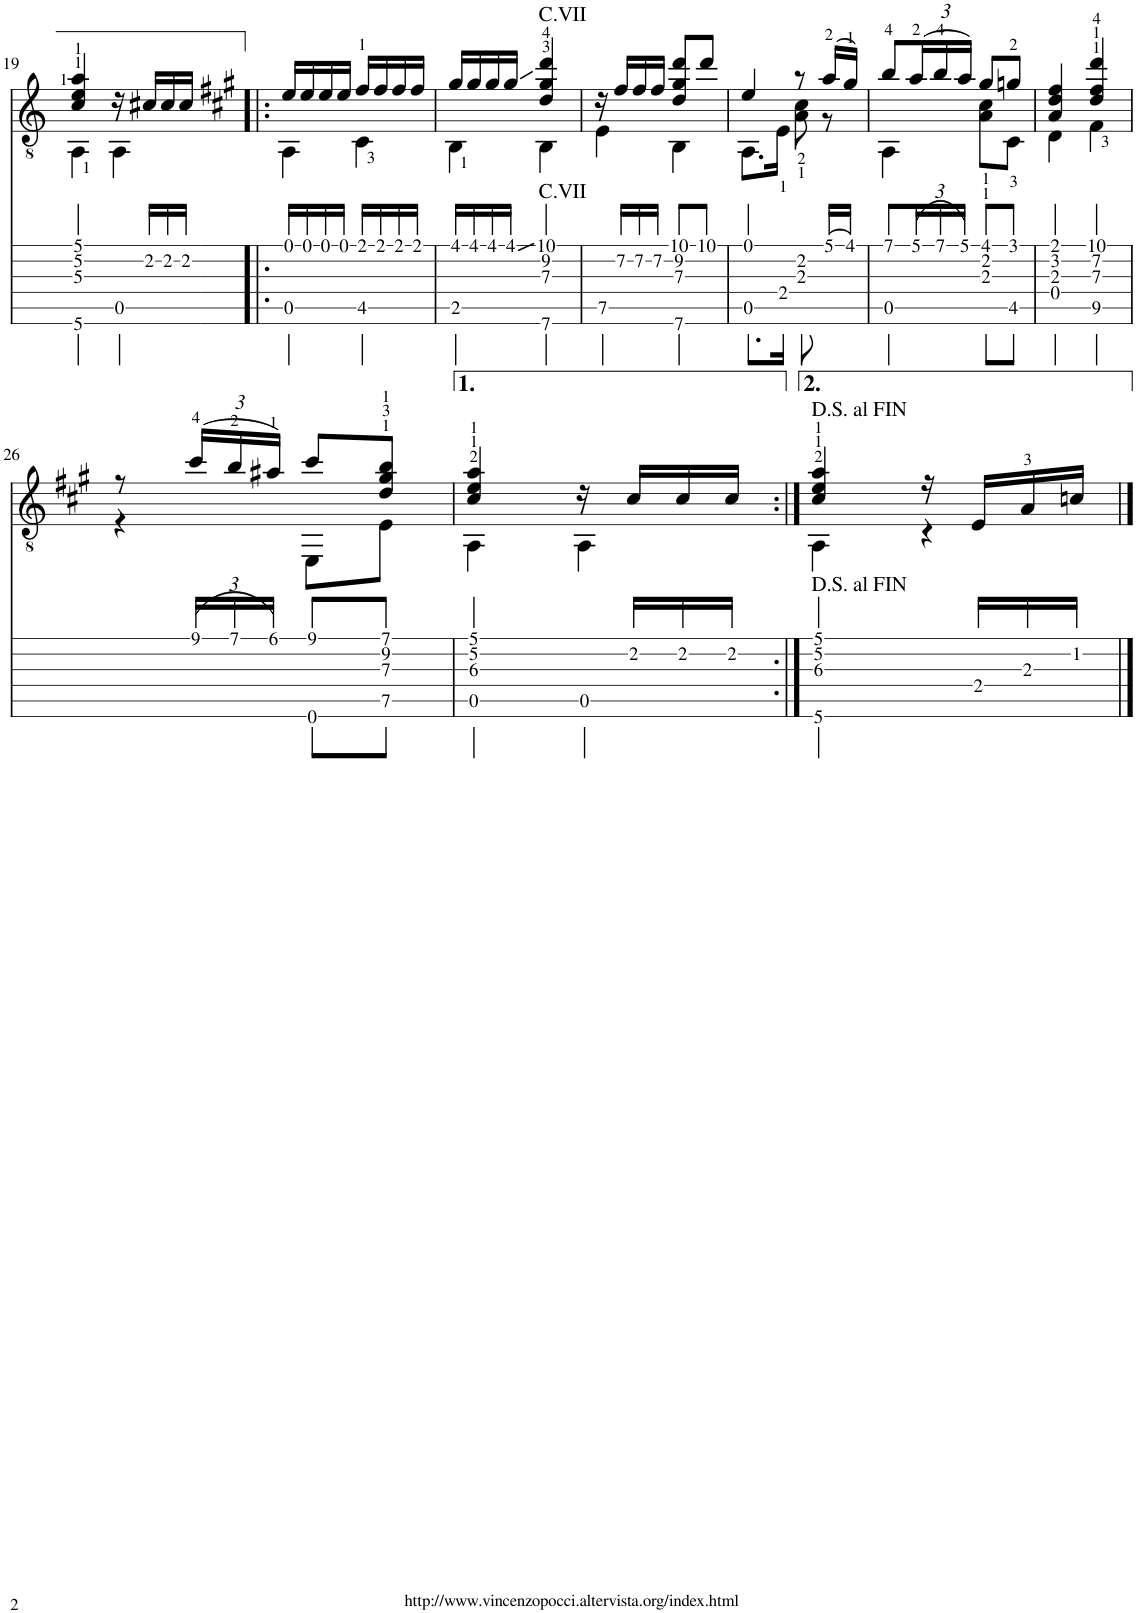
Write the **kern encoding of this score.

**kern	**kern
*part2	*part1
*staff2	*staff1
*I"Chitarra classica (Intavolatura)	*I"Guitar
!!LO:PB:g=z
*	*clefGv2
*k[]	*k[]
*M2/4	*M2/4
=19	=19
*^	*^
4c/ 4e/ 4a/	4AA\	4c/ 4e/ 4a/	4AA\
16r	4AA\	16r	4AA\
16c#X/LL	.	16c#X/LL	.
16c#/	.	16c#/	.
16c#/JJ	.	16c#/JJ	.
=20!|:	=20!|:	=20!|:	=20!|:
*k[f#c#g#]	*	*k[f#c#g#]	*
16e/LL	4AA\	16e/LL	4AA\
16e/	.	16e/	.
16e/	.	16e/	.
16e/JJ	.	16e/JJ	.
16f#/LL	4C#\	16f#/LL	4C#\
16f#/	.	16f#/	.
16f#/	.	16f#/	.
16f#/JJ	.	16f#/JJ	.
=21	=21	=21	=21
16g#/LL	4BB\	16g#/LL	4BB\
16g#/	.	16g#/	.
16g#/	.	16g#/	.
16g#/JJ	.	16g#/JJ	.
!	!	!LO:TX:a:t=C.VII	!
!LO:TX:a:t=C.VII	!	!	!
4d/ 4g#/ 4dd/	4BB\	4d/ 4g#/ 4dd/	4BB\
=22	=22	=22	=22
16r	4E\	16r	4E\
16f#/LL	.	16f#/LL	.
16f#/	.	16f#/	.
16f#/JJ	.	16f#/JJ	.
8d/ 8g#/ 8dd/L	4BB\	8d/ 8g#/ 8dd/L	4BB\
8dd/J	.	8dd/J	.
=23	=23	=23	=23
4e/	8.AA\L	4e/	8.AA\L
.	16E\Jk	.	16E\Jk
8r	8A\ 8c#\	8r	8A\ 8c#\
(16a/LL	8r	(16a/LL	8r
16g#/JJ)	.	16g#/JJ)	.
=24	=24	=24	=24
8b/L	4AA\	8b/L	4AA\
*Xbrackettup	*	*Xbrackettup	*
(24a/L	.	(24a/L	.
24b/	.	24b/	.
24a/JJ)	.	24a/JJ)	.
8g#/L	8A\ 8c#\L	8g#/L	8A\ 8c#\L
8gn/J	8C#\J	8gn/J	8C#\J
=25	=25	=25	=25
4A/ 4d/ 4f#/	4D\	4A/ 4d/ 4f#/	4D\
4d/ 4f#/ 4dd/	4F#\	4d/ 4f#/ 4dd/	4F#\
!!LO:LB:g=z	!!
=26	=26	=26	=26
8r	4r	8r	4r
(24cc#/LL	.	(24cc#/LL	.
24b/	.	24b/	.
24a#X/JJ)	.	24a#X/JJ)	.
8cc#/L	8EE\L	8cc#/L	8EE\L
8d/ 8g#/ 8b/J	8E\J	8d/ 8g#/ 8b/J	8E\J
=27	=27	=27	=27
4c#/ 4e/ 4a/	4AA\	4c#/ 4e/ 4a/	4AA\
16r	4AA\	16r	4AA\
16c#/LL	.	16c#/LL	.
16c#/	.	16c#/	.
16c#/JJ	.	16c#/JJ	.
=28:|!	=28:|!	=28:|!	=28:|!
!	!	!LO:TX:a:t=D.S. al FIN	!
!LO:TX:a:t=D.S. al FIN	!	!	!
4c#/ 4e/ 4a/	4AA\	4c#/ 4e/ 4a/	4AA\
16r	4r	16r	4r
16E/LL	.	16E/LL	.
16A/	.	16A/	.
16cn/JJ	.	16cn/JJ	.
*v	*v	*	*
*	*v	*v
==	==
*-	*-
